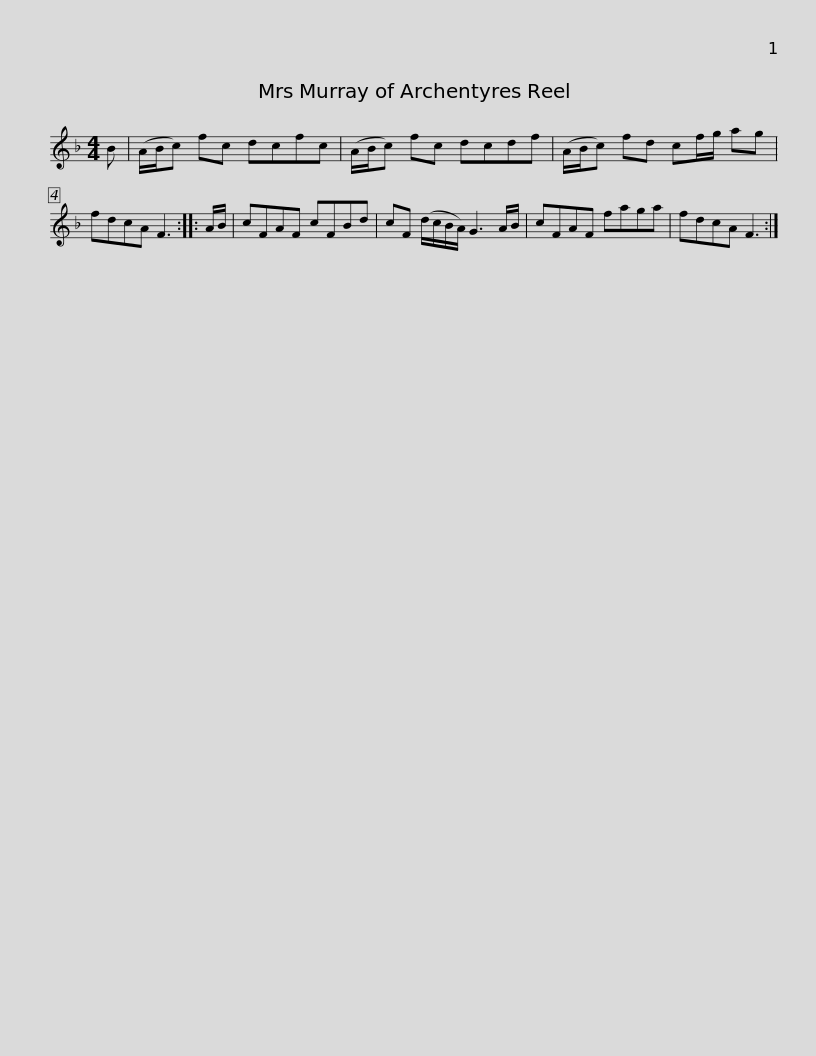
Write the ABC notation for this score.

X:1
L:1/8
M:4/4
I:linebreak $
K:F
V:1 treble
V:1
 B | (A/B/c) fc dcfc | (A/B/c) fc dcdf | (A/B/c) fd cf/g/ ag | fdcA F3 :: %5
 A/B/ |$ cFAF cFBd | cF (d/c/B/A/) G3 A/B/ | cFAF faga | fdcA F3 :| %10
